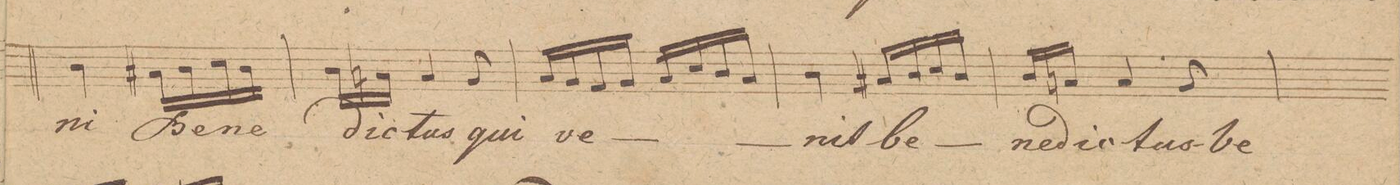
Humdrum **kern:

**kern	**text
*I"Tenore 2do	*
*clefC4	*
*k[b-]	*
*M2/4	*
4A\	-ni
16G#X\LL	Be-
16A\	.
16B-\	-ne-
16A\JJ	.
=23	=23
16A\LL	-dic-
16Gn\JJ	.
4G/	-tus
8F/	qui
=24	=24
16G/LL	ve-
16F/	.
16E/	.
16F/JJ	.
16G/LL	.
16B-/	.
16A/	.
16G/JJ	.
=25	=25
4A\	-nit
16G#X/LL	be-
16A/	.
16B-/	.
16A/JJ	.
=26	=26
16A/LL	-ne-
16Gn/JJ	-dic-
4G/	-tus
8F/	be-
=27	=27
*-	*-
